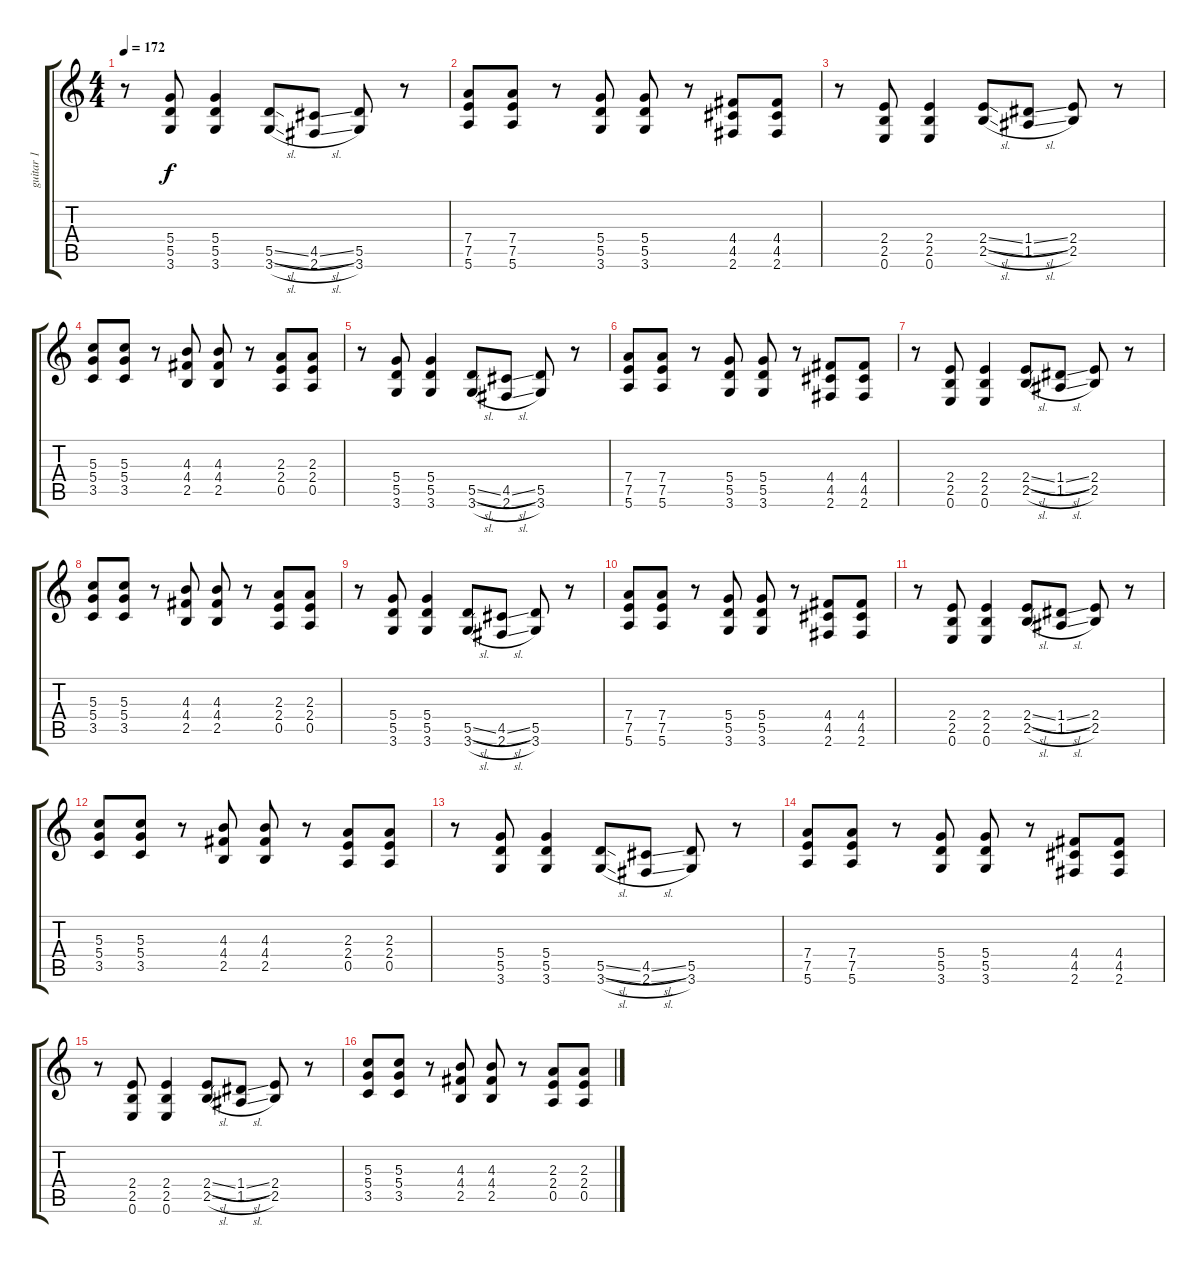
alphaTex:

\track ("guitar 1" "guitar 1") {solo instrument distortionguitar}
\staff {score tabs}
\tuning (E4 B3 G3 D3 A2 E2) {hide}
\ts (4 4)
\tempo 172
\clef g2
\ks c
r.8{dy f} (5.4 5.5 3.6).8 (5.4 5.5 3.6).4 (5.5{sl} 3.6{sl}).8 (4.5{sl} 2.6{sl}).8 (5.5 3.6).8 r.8 |
(7.4 7.5 5.6).8 (7.4 7.5 5.6).8 r.8 (5.4 5.5 3.6).8 (5.4 5.5 3.6).8 r.8 (4.4 4.5 2.6).8 (4.4 4.5 2.6).8 |
r.8 (2.4 2.5 0.6).8 (2.4 2.5 0.6).4 (2.4{sl} 2.5{sl}).8 (1.4{sl} 1.5{sl}).8 (2.4 2.5).8 r.8 |
(5.3 5.4 3.5).8 (5.3 5.4 3.5).8 r.8 (4.3 4.4 2.5).8 (4.3 4.4 2.5).8 r.8 (2.3 2.4 0.5).8 (2.3 2.4 0.5).8 |
r.8 (5.4 5.5 3.6).8 (5.4 5.5 3.6).4 (5.5{sl} 3.6{sl}).8 (4.5{sl} 2.6{sl}).8 (5.5 3.6).8 r.8 |
(7.4 7.5 5.6).8 (7.4 7.5 5.6).8 r.8 (5.4 5.5 3.6).8 (5.4 5.5 3.6).8 r.8 (4.4 4.5 2.6).8 (4.4 4.5 2.6).8 |
r.8 (2.4 2.5 0.6).8 (2.4 2.5 0.6).4 (2.4{sl} 2.5{sl}).8 (1.4{sl} 1.5{sl}).8 (2.4 2.5).8 r.8 |
(5.3 5.4 3.5).8 (5.3 5.4 3.5).8 r.8 (4.3 4.4 2.5).8 (4.3 4.4 2.5).8 r.8 (2.3 2.4 0.5).8 (2.3 2.4 0.5).8 |
r.8 (5.4 5.5 3.6).8 (5.4 5.5 3.6).4 (5.5{sl} 3.6{sl}).8 (4.5{sl} 2.6{sl}).8 (5.5 3.6).8 r.8 |
(7.4 7.5 5.6).8 (7.4 7.5 5.6).8 r.8 (5.4 5.5 3.6).8 (5.4 5.5 3.6).8 r.8 (4.4 4.5 2.6).8 (4.4 4.5 2.6).8 |
r.8 (2.4 2.5 0.6).8 (2.4 2.5 0.6).4 (2.4{sl} 2.5{sl}).8 (1.4{sl} 1.5{sl}).8 (2.4 2.5).8 r.8 |
(5.3 5.4 3.5).8 (5.3 5.4 3.5).8 r.8 (4.3 4.4 2.5).8 (4.3 4.4 2.5).8 r.8 (2.3 2.4 0.5).8 (2.3 2.4 0.5).8 |
r.8 (5.4 5.5 3.6).8 (5.4 5.5 3.6).4 (5.5{sl} 3.6{sl}).8 (4.5{sl} 2.6{sl}).8 (5.5 3.6).8 r.8 |
(7.4 7.5 5.6).8 (7.4 7.5 5.6).8 r.8 (5.4 5.5 3.6).8 (5.4 5.5 3.6).8 r.8 (4.4 4.5 2.6).8 (4.4 4.5 2.6).8 |
r.8 (2.4 2.5 0.6).8 (2.4 2.5 0.6).4 (2.4{sl} 2.5{sl}).8 (1.4{sl} 1.5{sl}).8 (2.4 2.5).8 r.8 |
(5.3 5.4 3.5).8 (5.3 5.4 3.5).8 r.8 (4.3 4.4 2.5).8 (4.3 4.4 2.5).8 r.8 (2.3 2.4 0.5).8 (2.3 2.4 0.5).8
